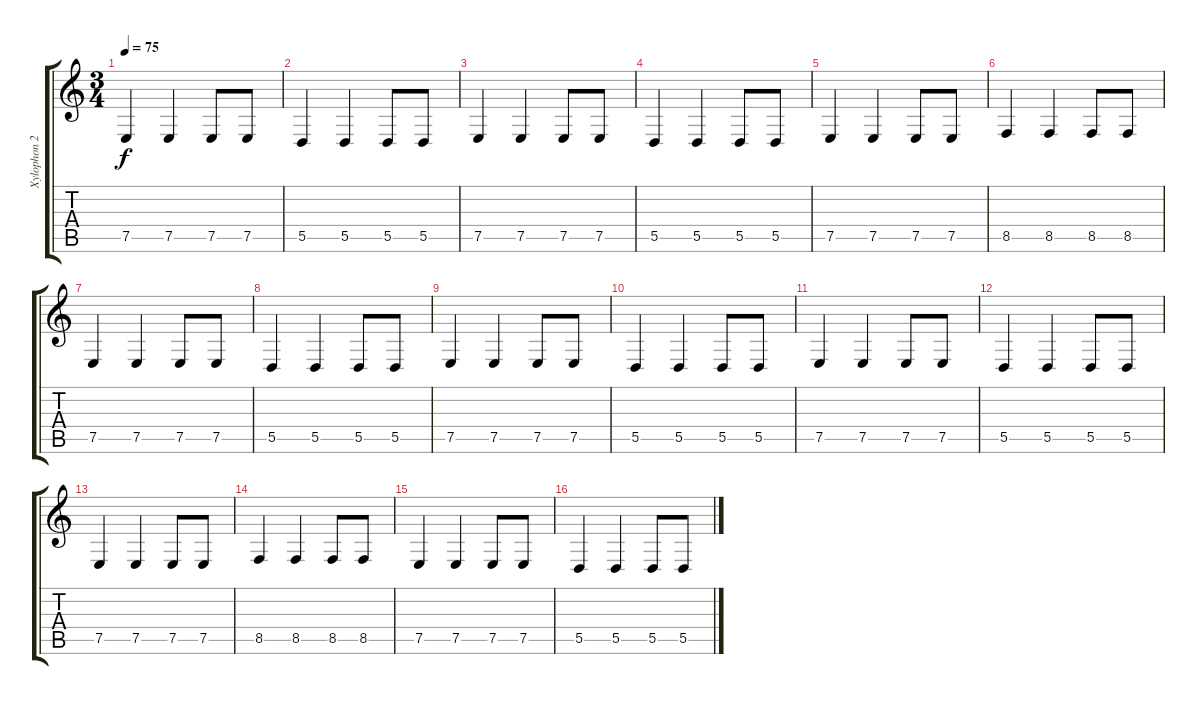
\track ("Xylophon 2" "Xylophon 2") {instrument timpani}
\staff {score tabs}
\tuning (E4 B3 G3 D3 A2 E2) {hide}
\ts (3 4)
\tempo 75
\clef g2
\ks c
7.5.4{dy f} 7.5.4 7.5.8 7.5.8 |
5.5.4 5.5.4 5.5.8 5.5.8 |
7.5.4 7.5.4 7.5.8 7.5.8 |
5.5.4 5.5.4 5.5.8 5.5.8 |
7.5.4 7.5.4 7.5.8 7.5.8 |
8.5.4 8.5.4 8.5.8 8.5.8 |
7.5.4 7.5.4 7.5.8 7.5.8 |
5.5.4 5.5.4 5.5.8 5.5.8 |
7.5.4 7.5.4 7.5.8 7.5.8 |
5.5.4 5.5.4 5.5.8 5.5.8 |
7.5.4 7.5.4 7.5.8 7.5.8 |
5.5.4 5.5.4 5.5.8 5.5.8 |
7.5.4 7.5.4 7.5.8 7.5.8 |
8.5.4 8.5.4 8.5.8 8.5.8 |
7.5.4 7.5.4 7.5.8 7.5.8 |
5.5.4 5.5.4 5.5.8 5.5.8
